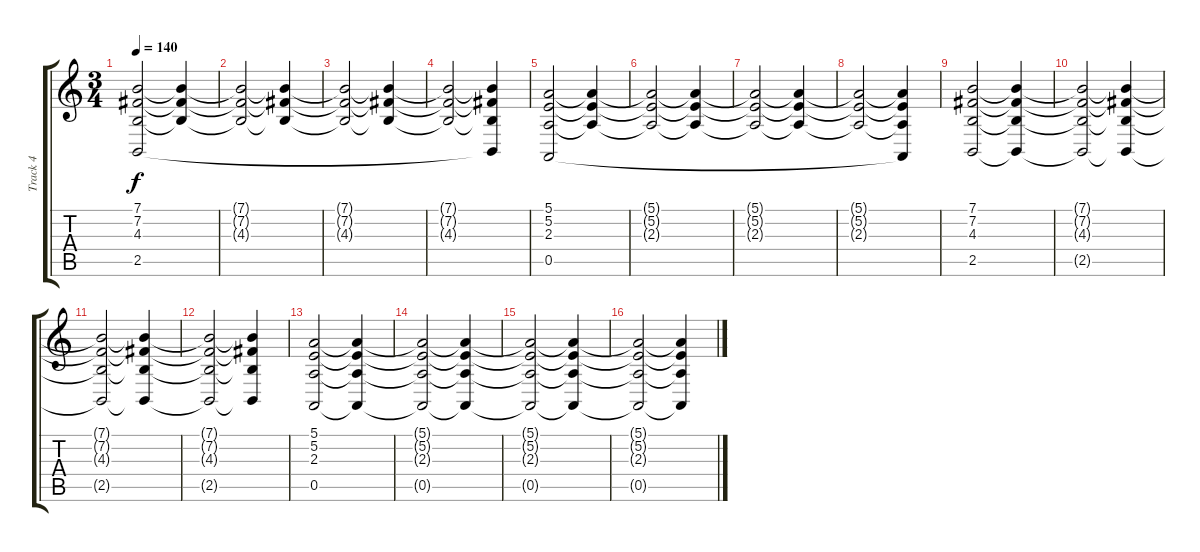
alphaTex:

\track ("Track 4" "Track 4") {instrument choiraahs}
\staff {score tabs}
\tuning (E4 B3 G3 D3 A2 E2) {hide}
\ts (3 4)
\tempo 140
\clef g2
\ks c
(7.1 7.2 4.3 2.5).2{dy f} (7.1{t} 7.2{t} 4.3{t}).4 |
(7.1{t} 7.2{t} 4.3{t}).2 (7.1{t} 7.2{t} 4.3{t}).4 |
(7.1{t} 7.2{t} 4.3{t}).2 (7.1{t} 7.2{t} 4.3{t}).4 |
(7.1{t} 7.2{t} 4.3{t}).2 (7.1{t} 7.2{t} 4.3{t} 2.5{t}).4 |
(5.1 5.2 2.3 0.5).2 (5.1{t} 5.2{t} 2.3{t}).4 |
(5.1{t} 5.2{t} 2.3{t}).2 (5.1{t} 5.2{t} 2.3{t}).4 |
(5.1{t} 5.2{t} 2.3{t}).2 (5.1{t} 5.2{t} 2.3{t}).4 |
(5.1{t} 5.2{t} 2.3{t}).2 (5.1{t} 5.2{t} 2.3{t} 0.5{t}).4 |
(7.1 7.2 4.3 2.5).2 (7.1{t} 7.2{t} 4.3{t} 2.5{t}).4 |
(7.1{t} 7.2{t} 4.3{t} 2.5{t}).2 (7.1{t} 7.2{t} 4.3{t} 2.5{t}).4 |
(7.1{t} 7.2{t} 4.3{t} 2.5{t}).2 (7.1{t} 7.2{t} 4.3{t} 2.5{t}).4 |
(7.1{t} 7.2{t} 4.3{t} 2.5{t}).2 (7.1{t} 7.2{t} 4.3{t} 2.5{t}).4 |
(5.1 5.2 2.3 0.5).2 (5.1{t} 5.2{t} 2.3{t} 0.5{t}).4 |
(5.1{t} 5.2{t} 2.3{t} 0.5{t}).2 (5.1{t} 5.2{t} 2.3{t} 0.5{t}).4 |
(5.1{t} 5.2{t} 2.3{t} 0.5{t}).2 (5.1{t} 5.2{t} 2.3{t} 0.5{t}).4 |
(5.1{t} 5.2{t} 2.3{t} 0.5{t}).2 (5.1{t} 5.2{t} 2.3{t} 0.5{t}).4
